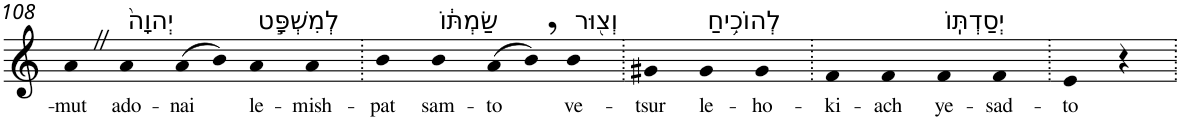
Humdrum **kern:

**kern	**text
*part1	*part1
*staff1	*staff1
*I"Piano	*
*I'Pno	*
!!LO:PB:g=z
*clefG2	*
*k[]	*
=108	=108
!	!LO:LY:b
4aZ	-mut
!LO:TX:a:t=יְהוָה֙	!
!	!LO:LY:b
4a	ado-
!	!LO:LY:b
(>8a	-nai
8b)	.
!LO:TX:a:t=לְמִשְׁפָּ֣ט	!
!	!LO:LY:b
4a	le-
!	!LO:LY:b
4a	-mish-
=109.	=109.
!	!LO:LY:b
4b	-pat
!LO:TX:a:t=שַׂמְתּ֔וֹ	!
!	!LO:LY:b
4b	sam-
!	!LO:LY:b
(>8a	-to
8b,)	.
!LO:TX:a:t=וְצ֖וּר	!
!	!LO:LY:b
4b	ve-
=110.	=110.
!	!LO:LY:b
4g#X	-tsur
!LO:TX:a:t=לְהוֹכִ֥יחַ	!
!	!LO:LY:b
4g#	le-
!	!LO:LY:b
4g#	-ho-
=111.	=111.
!	!LO:LY:b
4f	-ki-
!	!LO:LY:b
4f	-ach
!LO:TX:a:t=יְסַדְתּֽוֹ	!
!	!LO:LY:b
4f	ye-
!	!LO:LY:b
4f	-sad-
=112.	=112.
!	!LO:LY:b
4e	-to
4r	.
=.	=.
*-	*-
